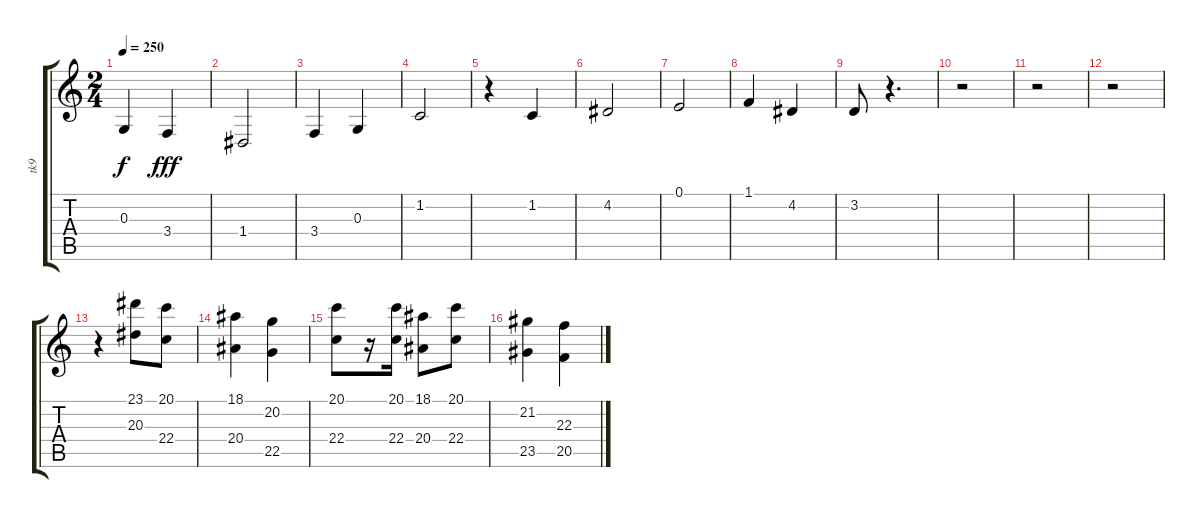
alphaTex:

\track ("tk9" "tk9") {instrument stringensemble1}
\staff {score tabs}
\tuning (E4 B3 G3 D3 A2 E2) {hide}
\ts (2 4)
\tempo 250
\clef g2
\ks c
0.3{t}.4{dy f} 3.4.4{dy fff} |
1.4.2 |
3.4.4 0.3.4 |
1.2.2 |
r.4 1.2.4 |
4.2.2 |
0.1.2 |
1.1.4 4.2.4 |
3.2.8 r.4{d} |
r.2 |
r.2 |
r.2 |
r.4 (23.1 20.3).8 (20.1 22.4).8 |
(18.1 20.4).4 (20.2 22.5).4 |
(20.1 22.4).8 r.16 (20.1 22.4).16 (18.1 20.4).8 (20.1 22.4).8 |
(21.2 23.5).4 (22.3 20.5).4
